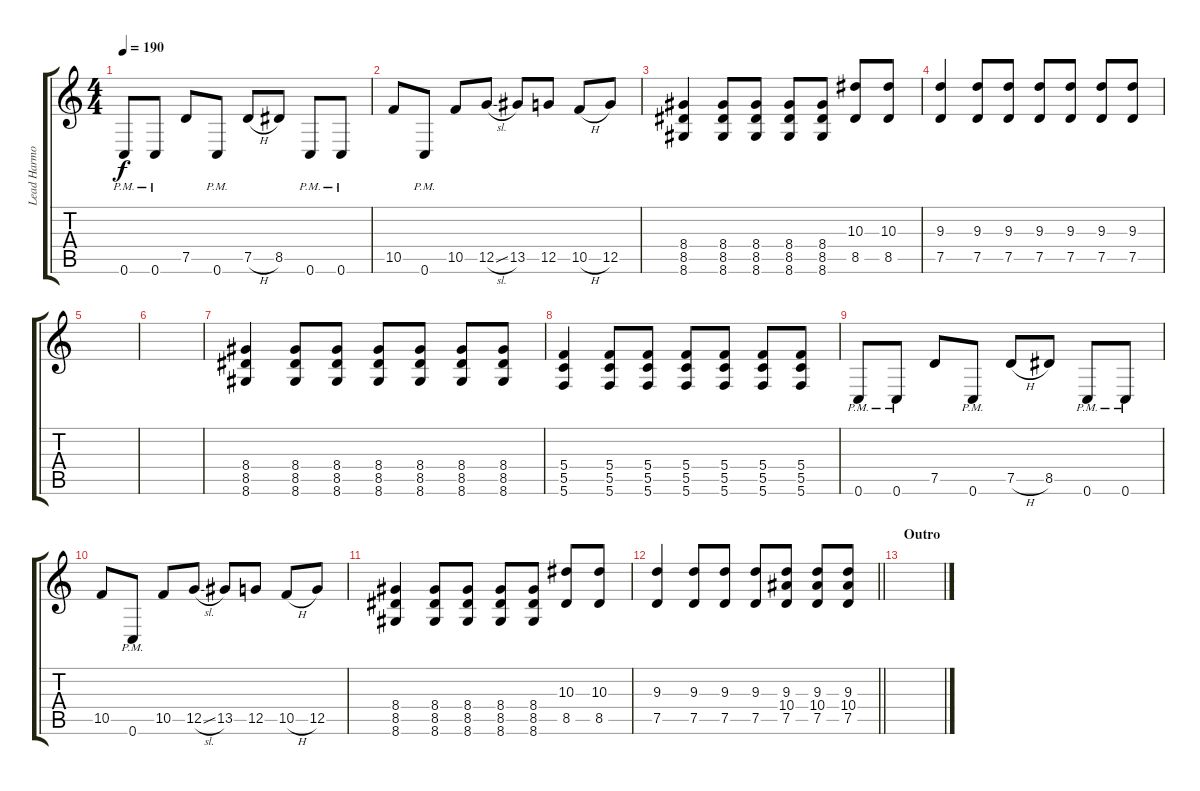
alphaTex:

\track ("Lead Harmony" "Lead Harmo") {instrument overdrivenguitar}
\staff {score tabs}
\tuning (D4 A3 F3 C3 G2 C2) {hide}
\ts (4 4)
\tempo 190
\clef g2
\ks c
0.6{pm}.8{dy f} 0.6{pm}.8 7.5.8 0.6{pm}.8 7.5{h}.8 8.5.8 0.6{pm}.8 0.6{pm}.8 |
10.5.8 0.6{pm}.8 10.5.8 12.5{sl}.8 13.5.8 12.5.8 10.5{h}.8 12.5.8 |
(8.4 8.5 8.6).4 (8.4 8.5 8.6).8 (8.4 8.5 8.6).8 (8.4 8.5 8.6).8 (8.4 8.5 8.6).8 (10.3 8.5).8 (10.3 8.5).8 |
(9.3 7.5).4 (9.3 7.5).8 (9.3 7.5).8 (9.3 7.5).8 (9.3 7.5).8 (9.3 7.5).8 (9.3 7.5).8 |
|
|
(8.4 8.5 8.6).4 (8.4 8.5 8.6).8 (8.4 8.5 8.6).8 (8.4 8.5 8.6).8 (8.4 8.5 8.6).8 (8.4 8.5 8.6).8 (8.4 8.5 8.6).8 |
(5.4 5.5 5.6).4 (5.4 5.5 5.6).8 (5.4 5.5 5.6).8 (5.4 5.5 5.6).8 (5.4 5.5 5.6).8 (5.4 5.5 5.6).8 (5.4 5.5 5.6).8 |
0.6{pm}.8 0.6{pm}.8 7.5.8 0.6{pm}.8 7.5{h}.8 8.5.8 0.6{pm}.8 0.6{pm}.8 |
10.5.8 0.6{pm}.8 10.5.8 12.5{sl}.8 13.5.8 12.5.8 10.5{h}.8 12.5.8 |
(8.4 8.5 8.6).4 (8.4 8.5 8.6).8 (8.4 8.5 8.6).8 (8.4 8.5 8.6).8 (8.4 8.5 8.6).8 (10.3 8.5).8 (10.3 8.5).8 |
\barLineRight lightlight
(9.3 7.5).4 (9.3 7.5).8 (9.3 7.5).8 (9.3 7.5).8 (9.3 10.4 7.5).8 (9.3 10.4 7.5).8 (9.3 10.4 7.5).8 |
\section ("" "Outro")
